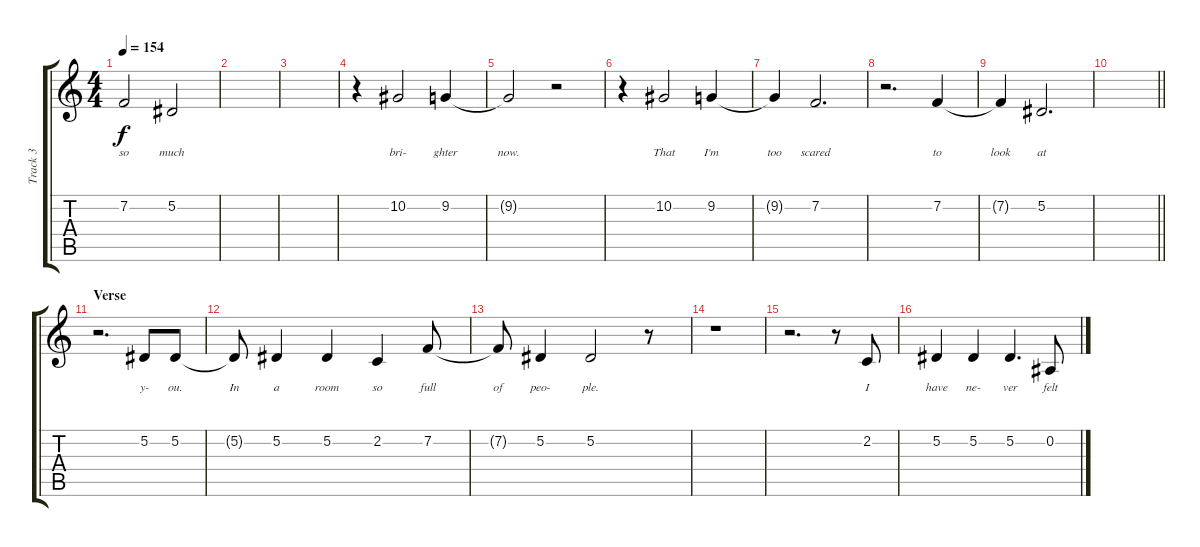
\track ("Track 3" "Track 3") {instrument clarinet}
\staff {score tabs}
\tuning (Eb4 Bb3 Gb3 Db3 Ab2 Eb2) {hide}
\ts (4 4)
\tempo 154
\clef g2
\ks c
7.2{t}.2{lyrics (0 "so") lyrics (1 "") lyrics (2 "") lyrics (3 "") lyrics (4 "") dy f} 5.2.2{lyrics (0 "much") lyrics (1 "") lyrics (2 "") lyrics (3 "") lyrics (4 "")} |
|
|
r.4 10.2.2{lyrics (0 "bri-") lyrics (1 "") lyrics (2 "") lyrics (3 "") lyrics (4 "")} 9.2.4{lyrics (0 "ghter") lyrics (1 "") lyrics (2 "") lyrics (3 "") lyrics (4 "")} |
9.2{t}.2{lyrics (0 "now.") lyrics (1 "") lyrics (2 "") lyrics (3 "") lyrics (4 "")} r.2 |
r.4 10.2.2{lyrics (0 "That") lyrics (1 "") lyrics (2 "") lyrics (3 "") lyrics (4 "")} 9.2.4{lyrics (0 "I'm") lyrics (1 "") lyrics (2 "") lyrics (3 "") lyrics (4 "")} |
9.2{t}.4{lyrics (0 "too") lyrics (1 "") lyrics (2 "") lyrics (3 "") lyrics (4 "")} 7.2.2{d lyrics (0 "scared") lyrics (1 "") lyrics (2 "") lyrics (3 "") lyrics (4 "")} |
r.2{d} 7.2.4{lyrics (0 "to") lyrics (1 "") lyrics (2 "") lyrics (3 "") lyrics (4 "")} |
7.2{t}.4{lyrics (0 "look") lyrics (1 "") lyrics (2 "") lyrics (3 "") lyrics (4 "")} 5.2.2{d lyrics (0 "at") lyrics (1 "") lyrics (2 "") lyrics (3 "") lyrics (4 "")} |
\barLineRight lightlight
|
\section ("" "Verse")
r.2{d} 5.2.8{lyrics (0 "y-") lyrics (1 "") lyrics (2 "") lyrics (3 "") lyrics (4 "")} 5.2.8{lyrics (0 "ou.") lyrics (1 "") lyrics (2 "") lyrics (3 "") lyrics (4 "")} |
5.2{t}.8{lyrics (0 "In") lyrics (1 "") lyrics (2 "") lyrics (3 "") lyrics (4 "")} 5.2.4{lyrics (0 "a") lyrics (1 "") lyrics (2 "") lyrics (3 "") lyrics (4 "")} 5.2.4{lyrics (0 "room") lyrics (1 "") lyrics (2 "") lyrics (3 "") lyrics (4 "")} 2.2.4{lyrics (0 "so") lyrics (1 "") lyrics (2 "") lyrics (3 "") lyrics (4 "")} 7.2.8{lyrics (0 "full") lyrics (1 "") lyrics (2 "") lyrics (3 "") lyrics (4 "")} |
7.2{t}.8{lyrics (0 "of") lyrics (1 "") lyrics (2 "") lyrics (3 "") lyrics (4 "")} 5.2.4{lyrics (0 "peo-") lyrics (1 "") lyrics (2 "") lyrics (3 "") lyrics (4 "")} 5.2.2{lyrics (0 "ple.") lyrics (1 "") lyrics (2 "") lyrics (3 "") lyrics (4 "")} r.8 |
r.1 |
r.2{d} r.8 2.2.8{lyrics (0 "I") lyrics (1 "") lyrics (2 "") lyrics (3 "") lyrics (4 "")} |
5.2.4{lyrics (0 "have") lyrics (1 "") lyrics (2 "") lyrics (3 "") lyrics (4 "")} 5.2.4{lyrics (0 "ne-") lyrics (1 "") lyrics (2 "") lyrics (3 "") lyrics (4 "")} 5.2.4{d lyrics (0 "ver") lyrics (1 "") lyrics (2 "") lyrics (3 "") lyrics (4 "")} 0.2.8{lyrics (0 "felt") lyrics (1 "") lyrics (2 "") lyrics (3 "") lyrics (4 "")}
